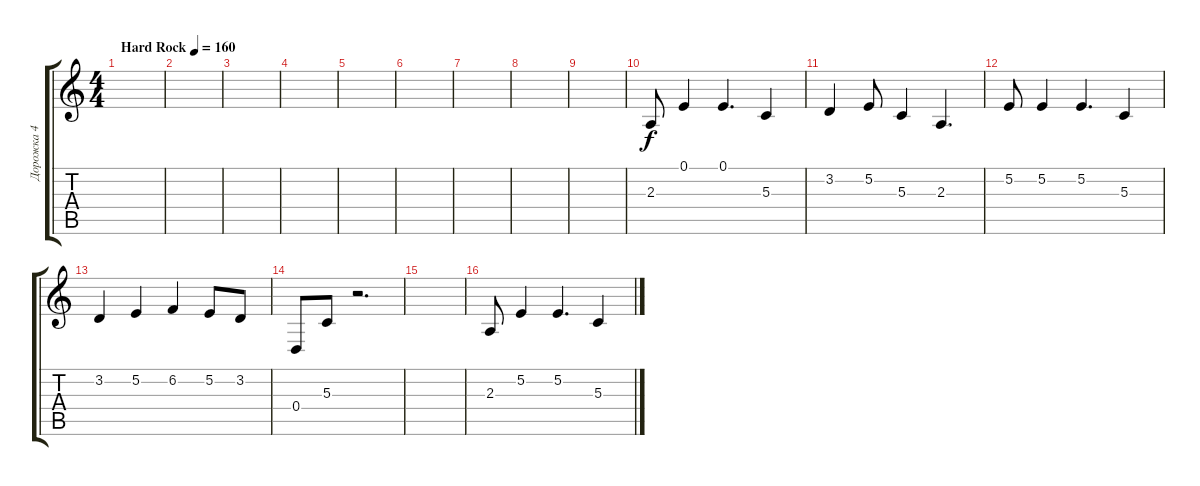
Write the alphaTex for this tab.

\track ("Дорожка 4" "Дорожка 4") {instrument lead6voice}
\staff {score tabs}
\tuning (E4 B3 G3 D3 A2 E2) {hide}
\ts (4 4)
\tempo (160 "Hard Rock")
\clef g2
\ks c
|
|
|
|
|
|
|
|
|
2.3.8 0.1.4 0.1.4{d} 5.3.4 |
3.2.4 5.2.8 5.3.4 2.3.4{d} |
5.2.8 5.2.4 5.2.4{d} 5.3.4 |
3.2.4 5.2.4 6.2.4 5.2.8 3.2.8 |
0.4.8 5.3.8 r.2{d} |
|
2.3.8 5.2.4 5.2.4{d} 5.3.4
